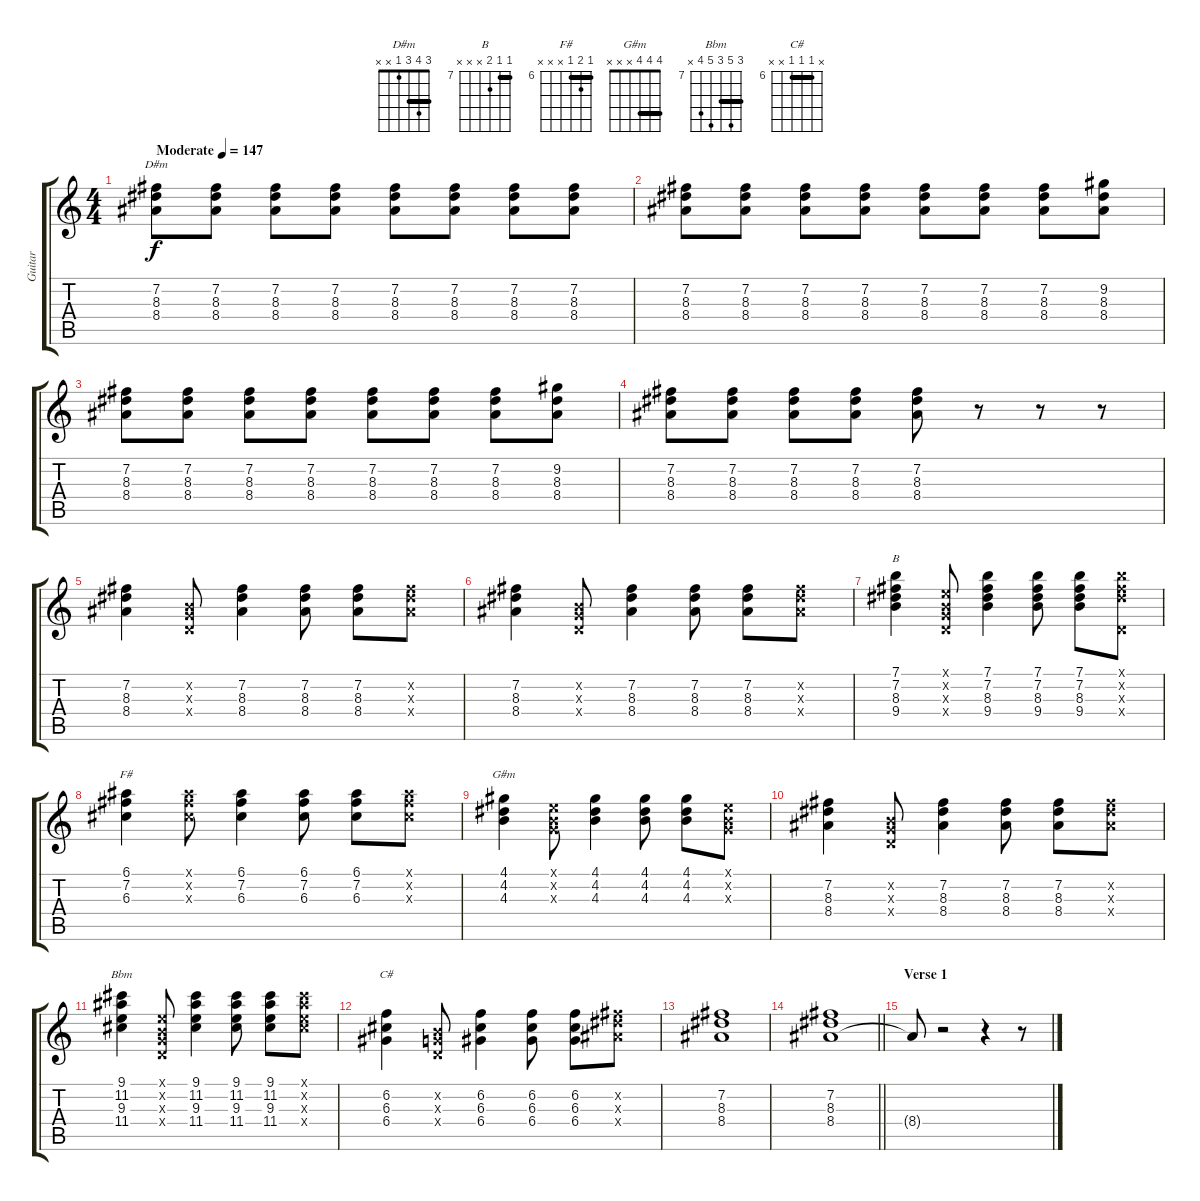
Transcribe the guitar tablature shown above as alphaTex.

\track ("Guitar" "Guitar") {instrument overdrivenguitar}
\staff {score tabs}
\tuning (E4 B3 G3 D3 A2 E2) {hide}
\chord ("D#m" 3 4 3 1 x x) {barre 3}
\chord ("B" 7 7 8 x x x) {firstfret 7 barre 7}
\chord ("F#" 6 7 6 x x x) {firstfret 6 barre 6}
\chord ("G#m" 4 4 4 x x x) {barre 4}
\chord ("Bbm" 9 11 9 11 10 x) {firstfret 7 barre 9}
\chord ("C#" x 6 6 6 x x) {firstfret 6 barre 6}
\ts (4 4)
\tempo (147 "Moderate")
\clef g2
\ks c
(7.2 8.3 8.4).8{ch "D#m" dy f instrument overdrivenguitar} (7.2 8.3 8.4).8 (7.2 8.3 8.4).8 (7.2 8.3 8.4).8 (7.2 8.3 8.4).8 (7.2 8.3 8.4).8 (7.2 8.3 8.4).8 (7.2 8.3 8.4).8 |
(7.2 8.3 8.4).8 (7.2 8.3 8.4).8 (7.2 8.3 8.4).8 (7.2 8.3 8.4).8 (7.2 8.3 8.4).8 (7.2 8.3 8.4).8 (7.2 8.3 8.4).8 (9.2 8.3 8.4).8 |
(7.2 8.3 8.4).8 (7.2 8.3 8.4).8 (7.2 8.3 8.4).8 (7.2 8.3 8.4).8 (7.2 8.3 8.4).8 (7.2 8.3 8.4).8 (7.2 8.3 8.4).8 (9.2 8.3 8.4).8 |
(7.2 8.3 8.4).8 (7.2 8.3 8.4).8 (7.2 8.3 8.4).8 (7.2 8.3 8.4).8 (7.2 8.3 8.4).8 r.8 r.8 r.8 |
(7.2 8.3 8.4).4 (0.2{x} 0.3{x} 0.4{x}).8 (7.2 8.3 8.4).4 (7.2 8.3 8.4).8 (7.2 8.3 8.4).8 (7.2{x} 8.3{x} 8.4{x}).8 |
(7.2 8.3 8.4).4 (0.2{x} 0.3{x} 0.4{x}).8 (7.2 8.3 8.4).4 (7.2 8.3 8.4).8 (7.2 8.3 8.4).8 (7.2{x} 8.3{x} 8.4{x}).8 |
(7.1 7.2 8.3 9.4).4{ch "B"} (0.1{x} 0.2{x} 0.3{x} 0.4{x}).8 (7.1 7.2 8.3 9.4).4 (7.1 7.2 8.3 9.4).8 (7.1 7.2 8.3 9.4).8 (7.1{x} 7.2{x} 8.3{x} 0.4{x}).8 |
(6.1 7.2 6.3).4{ch "F#"} (6.1{x} 7.2{x} 6.3{x}).8 (6.1 7.2 6.3).4 (6.1 7.2 6.3).8 (6.1 7.2 6.3).8 (6.1{x} 7.2{x} 6.3{x}).8 |
(4.1 4.2 4.3).4{ch "G#m"} (0.1{x} 0.2{x} 0.3{x}).8 (4.1 4.2 4.3).4 (4.1 4.2 4.3).8 (4.1 4.2 4.3).8 (0.1{x} 0.2{x} 0.3{x}).8 |
(7.2 8.3 8.4).4 (0.2{x} 0.3{x} 0.4{x}).8 (7.2 8.3 8.4).4 (7.2 8.3 8.4).8 (7.2 8.3 8.4).8 (7.2{x} 8.3{x} 8.4{x}).8 |
(9.1 11.2 9.3 11.4).4{ch "Bbm"} (0.1{x} 0.2{x} 0.3{x} 0.4{x}).8 (9.1 11.2 9.3 11.4).4 (9.1 11.2 9.3 11.4).8 (9.1 11.2 9.3 11.4).8 (9.1{x} 11.2{x} 9.3{x} 11.4{x}).8 |
(6.2 6.3 6.4).4{ch "C#"} (0.2{x} 0.3{x} 0.4{x}).8 (6.2 6.3 6.4).4 (6.2 6.3 6.4).8 (6.2 6.3 6.4).8 (7.2{x} 8.3{x} 8.4{x}).8 |
(7.2 8.3 8.4).1 |
\barLineRight lightlight
(7.2 8.3 8.4).1 |
\section ("" "Verse 1")
8.4{t}.8 r.2 r.4 r.8
